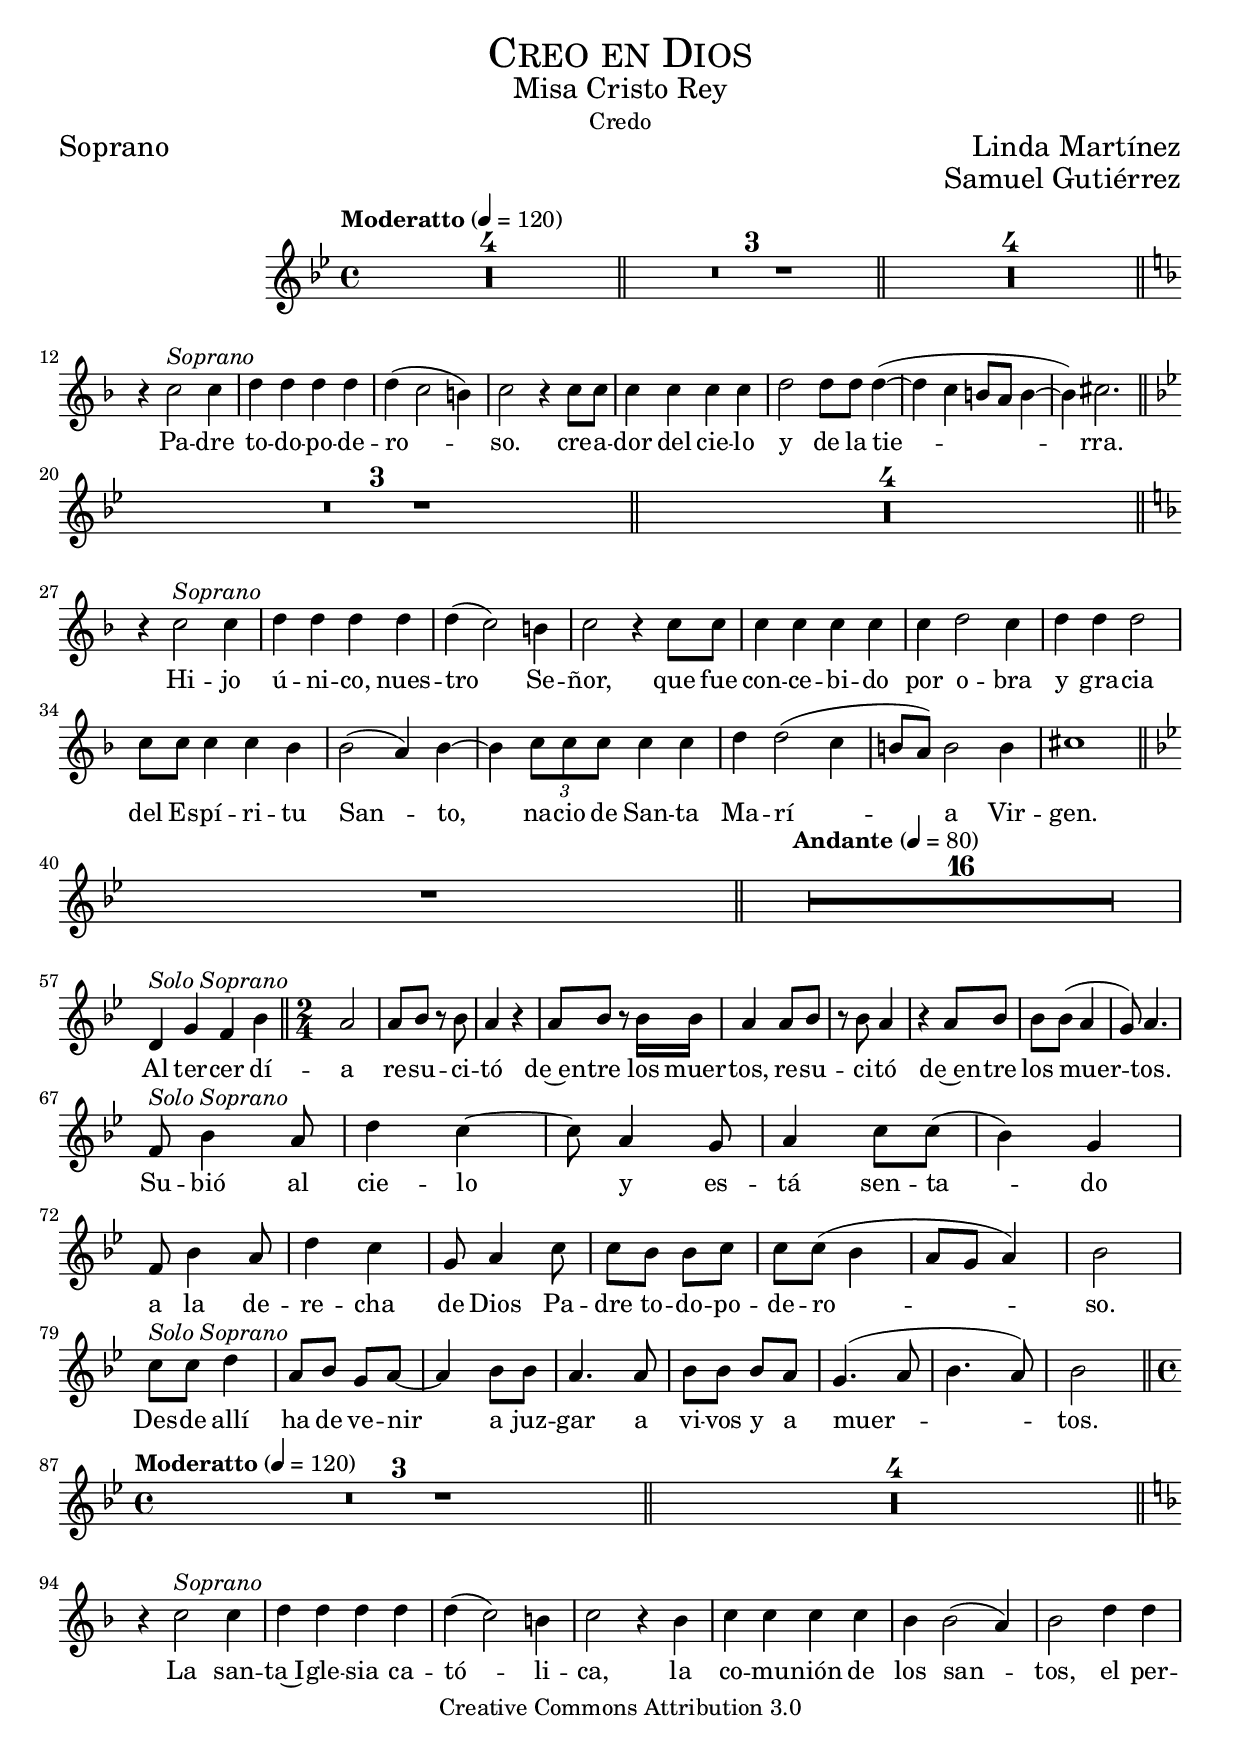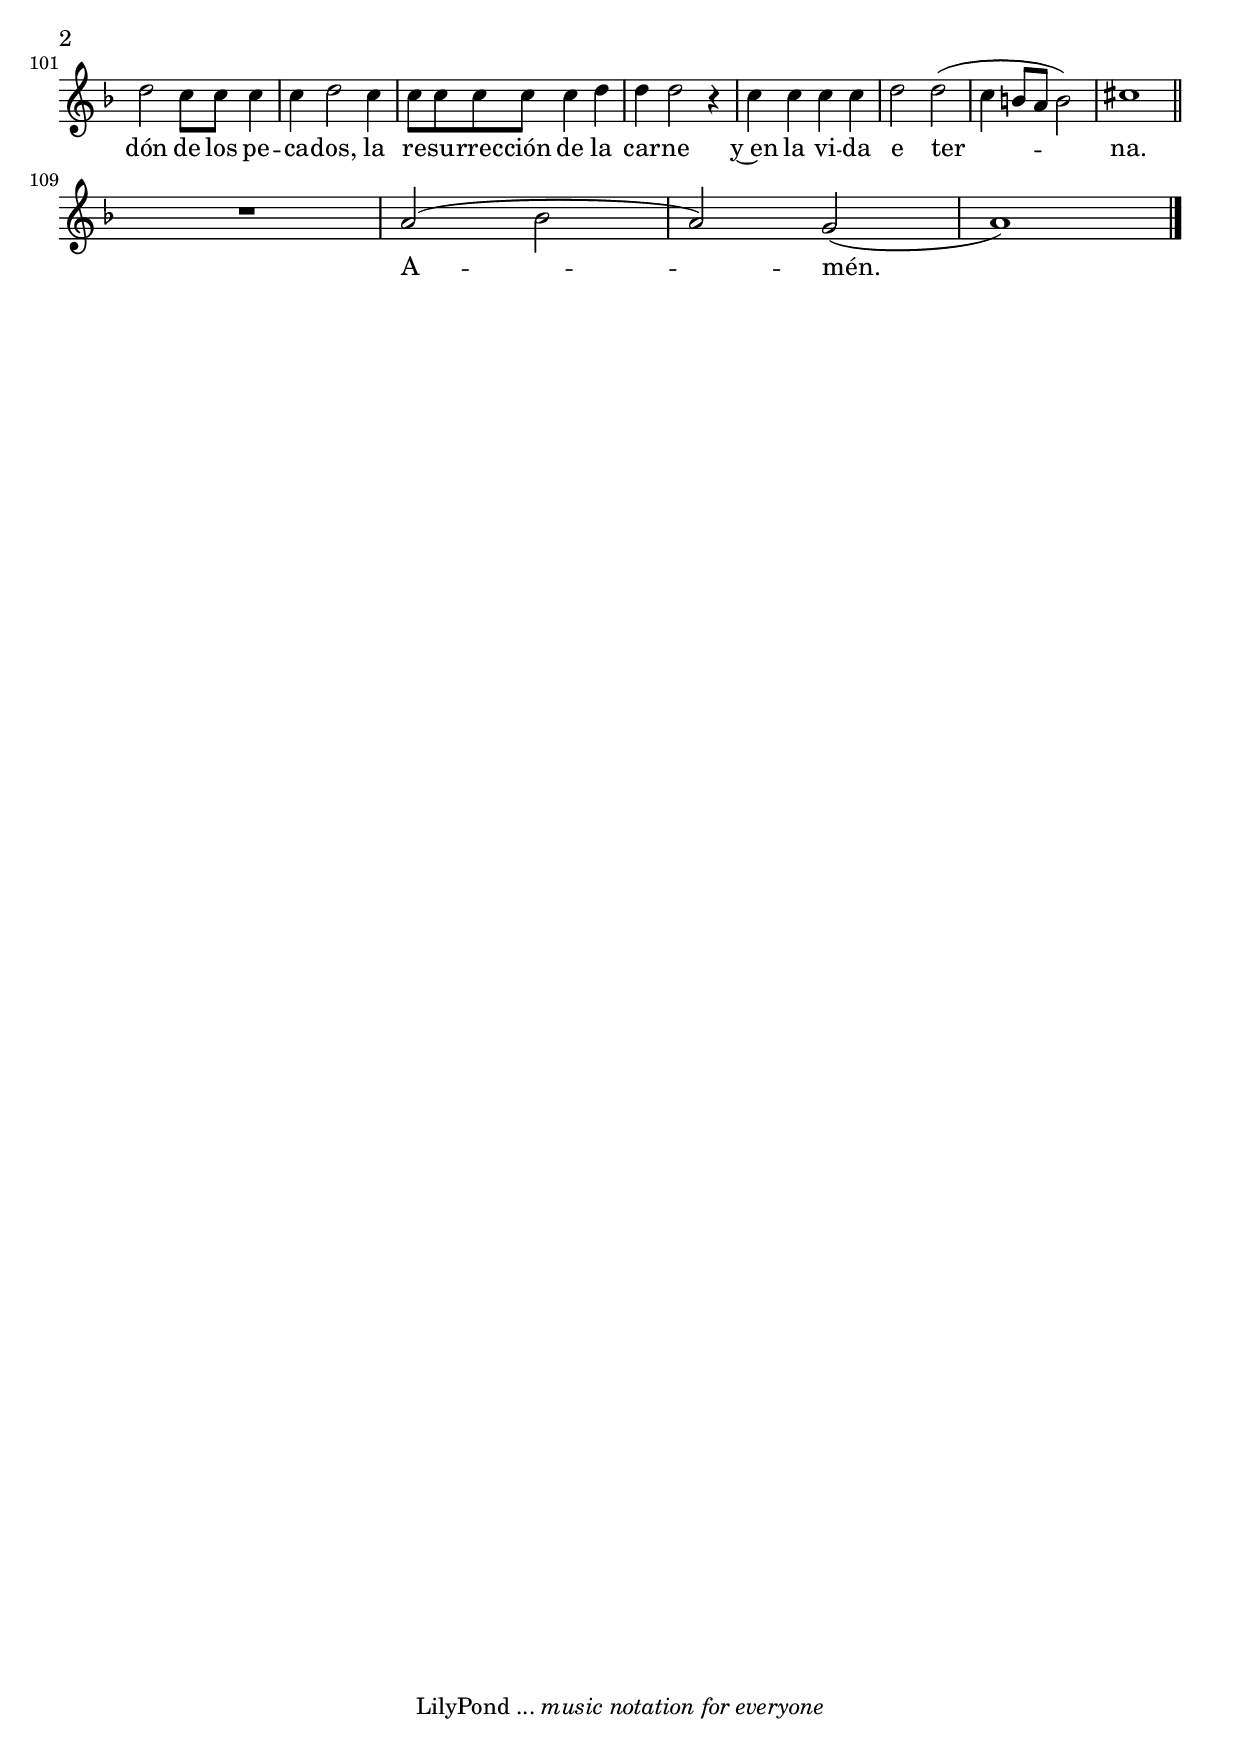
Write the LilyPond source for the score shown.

% ****************************************************************
%	Creo en Dios - Renaissance way melody
%	Music and accompaniment by serachsam
% ****************************************************************
\language "espanol"
\version "2.23.2"

% --- Global parameters
particle = 1
jump = \break

% --- Includes
\include "global.ily"
\include "soprano.ily"

% --- Global size
% #(set-global-staff-size 20)

% --- Header
\markup { \fill-line { \center-column { \fontsize #5 \smallCaps "Creo en Dios" \fontsize #2 "Misa Cristo Rey" "Credo" } } }
\markup { \fill-line { \fontsize #2 "Soprano" \center-column { \fontsize #2 "Linda Martínez" } } }
\markup { \fill-line { " " \center-column { \fontsize #2 "Samuel Gutiérrez" } } }
\header {
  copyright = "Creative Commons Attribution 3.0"
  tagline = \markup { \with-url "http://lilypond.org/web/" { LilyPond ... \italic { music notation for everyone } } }
  breakbefore = ##t
}

% --- Music

% --- Harmonie

\score {
  <<
    \new Voice = "soprano" <<
      \set Staff.midiInstrument = #"choir aahs"
      \set Staff.midiMaximumVolume = #1.5
      \global \soprano_music
    >>
    \new Lyrics = "soprano"
    \context Lyrics = "soprano" \lyricsto "soprano" \soprano_lyrics
  >>
  \midi { }
  \layout { }
}

% --- Paper
\paper{
  #(set-default-paper-size "letter")
  indent=3.5\cm
  page-breaking = #ly:page-turn-breaking
}
